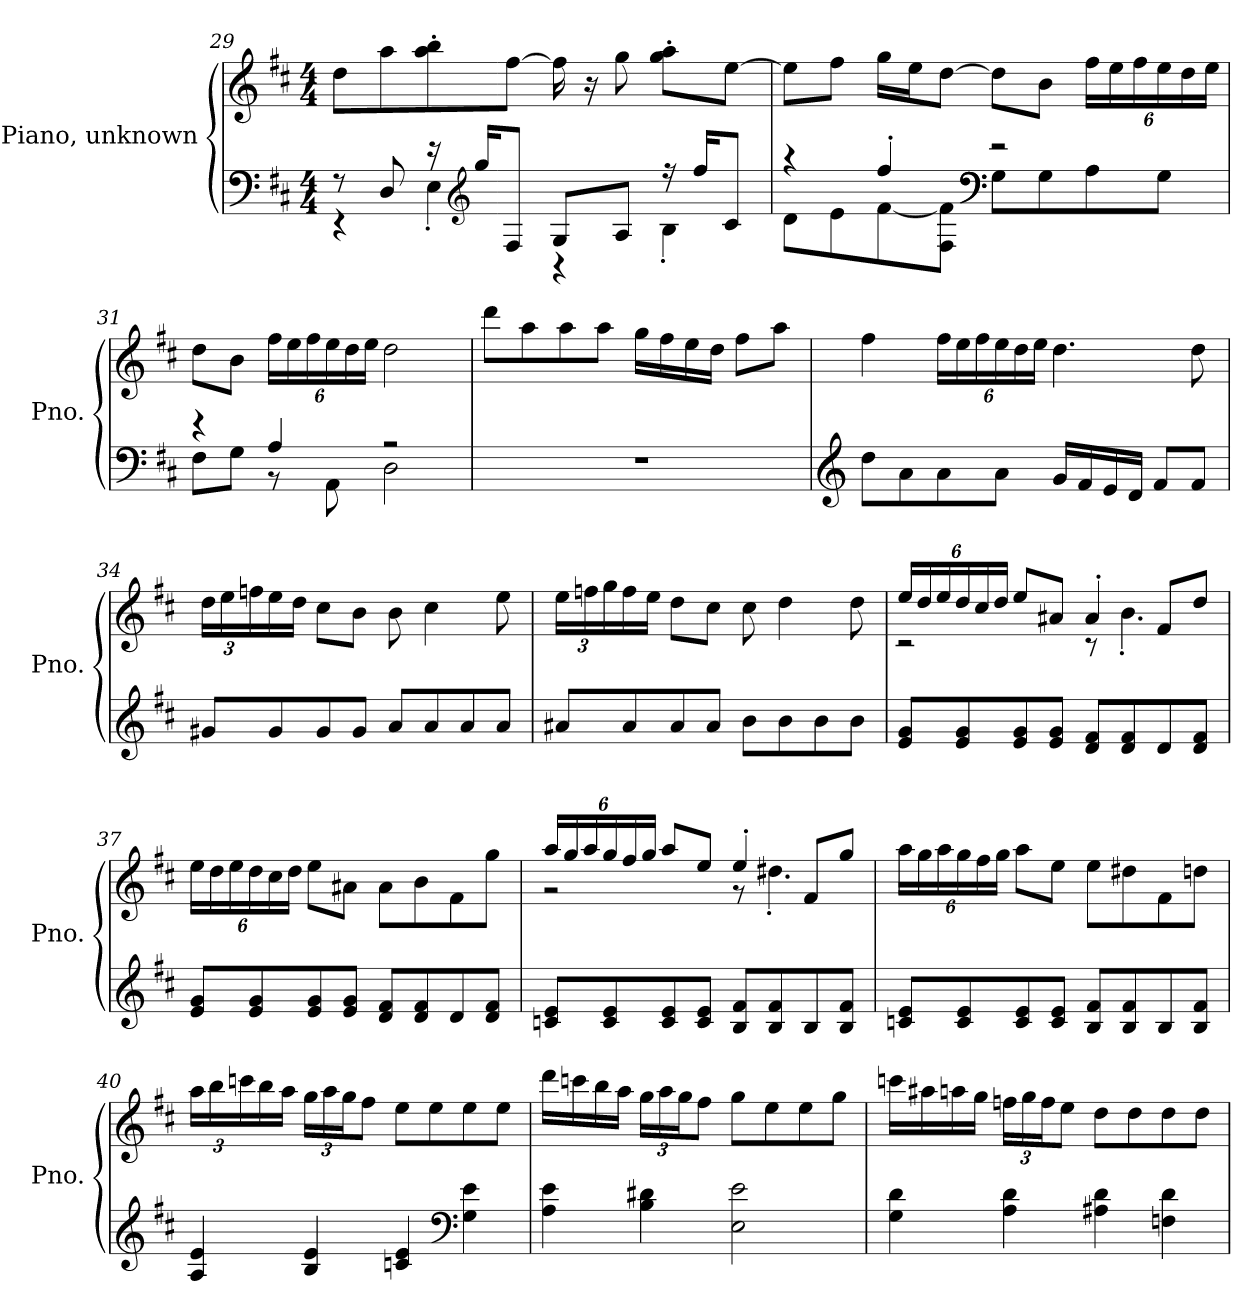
**kern	**kern
*part1	*part1
*staff2	*staff1
*I"Piano, unknown	*
*I'Pno.	*
*clefF4	*clefG2
*k[f#c#]	*k[f#c#]
*M4/4	*M4/4
=29	=29
*^	*
8r	4r	8dd\L
8D/	.	8aa\
16r	4E'\	8aa\' 8bb\'
*clefG2	*	*
16gg/KL	.	.
8F#/J	.	[8ff#\J
8G/L	4r	16ff#\]
.	.	16r
8A/J	.	8gg\
16r	4B'\	8gg\' 8aa\'L
16ff#/KL	.	.
8c#/J	.	[8ee\J
!!LO:PB:g=z
=30	=30	=30
4r	8d\L	8ee\L]
.	8e\	8ff#\J
4ff#'/	[8f#\	16gg\LL
.	.	16ee\J
.	8F#\ 8f#\]J	[8dd\J
*clefF4	*	*
2r	8G\L	8dd\L]
.	8G\	8b\J
*	*	*Xbrackettup
.	8A\	24ff#\LL
.	.	24ee\
.	.	24ff#\
.	8G\J	24ee\
.	.	24dd\
.	.	24ee\JJ
=31	=31	=31
4r	8F#\L	8dd\L
.	8G\J	8b\J
4A/	8r	24ff#\LL
.	.	24ee\
.	.	24ff#\
.	8AA\	24ee\
.	.	24dd\
.	.	24ee\JJ
2r	2D\	2dd\
*v	*v	*
=32	=32
1r	8ddd\L
.	8aa\
.	8aa\
.	8aa\J
.	16gg\LL
.	16ff#\
.	16ee\
.	16dd\JJ
.	8ff#\L
.	8aa\J
!!LO:LB:g=z
=33	=33
*clefG2	*
8dd\L	4ff#\
8a\	.
8a\	24ff#\LL
.	24ee\
.	24ff#\
8a\J	24ee\
.	24dd\
.	24ee\JJ
16g/LL	4.dd\
16f#/	.
16e/	.
16d/JJ	.
8f#/L	.
8f#/J	8dd\
=34	=34
8g#X/L	24dd\LL
.	24ee\
.	24ffn\
8g#/	16ee\
.	16dd\JJ
8g#/	8cc#\L
8g#/J	8b\J
8a/L	8b\
8a/	4cc#\
8a/	.
8a/J	8ee\
=35	=35
8a#X/L	24ee\LL
.	24ffn\
.	24gg\
8a#/	16ff\
.	16ee\JJ
8a#/	8dd\L
8a#/J	8cc#\J
8b\L	8cc#\
8b\	4dd\
8b\	.
8b\J	8dd\
!!LO:LB:g=z
=36	=36
*	*^
8e/ 8g/L	24ee/LL	2r
.	24dd/	.
.	24ee/	.
8e/ 8g/	24dd/	.
.	24cc#/	.
.	24dd/JJ	.
8e/ 8g/	8ee/L	.
8e/ 8g/J	8a#X/J	.
8d/ 8f#/L	4a#'/	8r
8d/ 8f#/	.	4.b'\
8d/	8f#/L	.
8d/ 8f#/J	8dd/J	.
*	*v	*v
=37	=37
8e/ 8g/L	24ee\LL
.	24dd\
.	24ee\
8e/ 8g/	24dd\
.	24cc#\
.	24dd\JJ
8e/ 8g/	8ee\L
8e/ 8g/J	8a#X\J
8d/ 8f#/L	8a#\L
8d/ 8f#/	8b\
8d/	8f#\
8d/ 8f#/J	8gg\J
=38	=38
*	*^
8cn/ 8e/L	24aa/LL	2r
.	24gg/	.
.	24aa/	.
8c/ 8e/	24gg/	.
.	24ff#/	.
.	24gg/JJ	.
8c/ 8e/	8aa/L	.
8c/ 8e/J	8ee/J	.
8B/ 8f#/L	4ee'/	8r
8B/ 8f#/	.	4.dd#X'\
8B/	8f#/L	.
8B/ 8f#/J	8gg/J	.
*	*v	*v
!!LO:LB:g=z
=39	=39
8cn/ 8e/L	24aa\LL
.	24gg\
.	24aa\
8c/ 8e/	24gg\
.	24ff#\
.	24gg\JJ
8c/ 8e/	8aa\L
8c/ 8e/J	8ee\J
8B/ 8f#/L	8ee\L
8B/ 8f#/	8dd#X\
8B/	8f#\
8B/ 8f#/J	8ddn\J
=40	=40
4A/ 4e/	24aa\LL
.	24bb\
.	24cccn\
.	16bb\
.	16aa\JJ
4B/ 4e/	24gg\LL
.	24aa\
.	24gg\J
.	8ff#\J
4cn/ 4e/	8ee\L
.	8ee\
*clefF4	*
4G\ 4e\	8ee\
.	8ee\J
=41	=41
4A\ 4e\	16ddd\LL
.	16cccn\
.	16bb\
.	16aa\JJ
4B\ 4d#X\	24gg\LL
.	24aa\
.	24gg\J
.	8ff#\J
2E\ 2e\	8gg\L
.	8ee\
.	8ee\
.	8gg\J
!!LO:LB:g=z
=42	=42
4G\ 4d\	16cccn\LL
.	16aa#X\
.	16aan\
.	16gg\JJ
4A\ 4d\	24ffn\LL
.	24gg\
.	24ff\J
.	8ee\J
4A#X\ 4d\	8dd\L
.	8dd\
4Fn\ 4d\	8dd\
.	8dd\J
=	=
*-	*-
